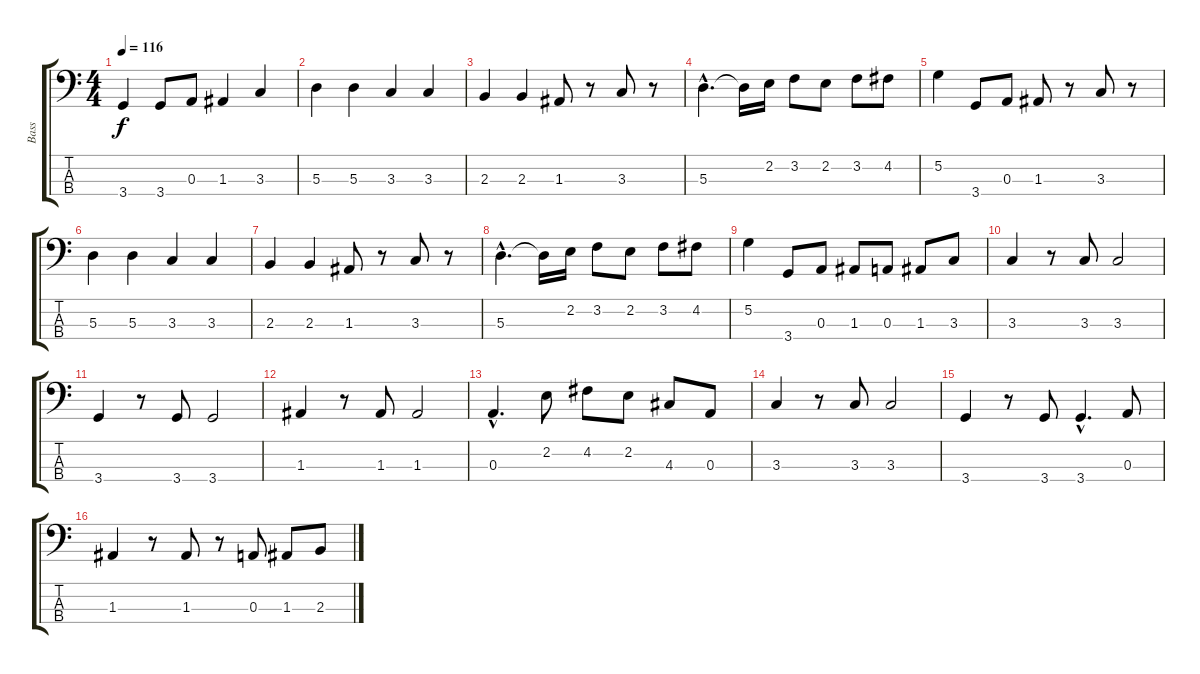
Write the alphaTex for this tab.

\track ("Bass" "Bass") {instrument electricbasspick}
\staff {score tabs}
\tuning (G2 D2 A1 E1) {hide}
\ts (4 4)
\tempo 116
\clef f4
\ks c
3.4.4{dy f} 3.4.8 0.3.8 1.3.4 3.3.4 |
5.3.4 5.3.4 3.3.4 3.3.4 |
2.3.4 2.3.4 1.3.8 r.8 3.3.8 r.8 |
5.3{hac}.4{d} 5.3{t}.16 2.2.16 3.2.8 2.2.8 3.2.8 4.2.8 |
5.2.4 3.4.8 0.3.8 1.3.8 r.8 3.3.8 r.8 |
5.3.4 5.3.4 3.3.4 3.3.4 |
2.3.4 2.3.4 1.3.8 r.8 3.3.8 r.8 |
5.3{hac}.4{d} 5.3{t}.16 2.2.16 3.2.8 2.2.8 3.2.8 4.2.8 |
5.2.4 3.4.8 0.3.8 1.3.8 0.3.8 1.3.8 3.3.8 |
3.3.4 r.8 3.3.8 3.3.2 |
3.4.4 r.8 3.4.8 3.4.2 |
1.3.4 r.8 1.3.8 1.3.2 |
0.3{hac}.4{d} 2.2.8 4.2.8 2.2.8 4.3.8 0.3.8 |
3.3.4 r.8 3.3.8 3.3.2 |
3.4.4 r.8 3.4.8 3.4{hac}.4{d} 0.3.8 |
1.3.4 r.8 1.3.8 r.8 0.3.8 1.3.8 2.3.8
